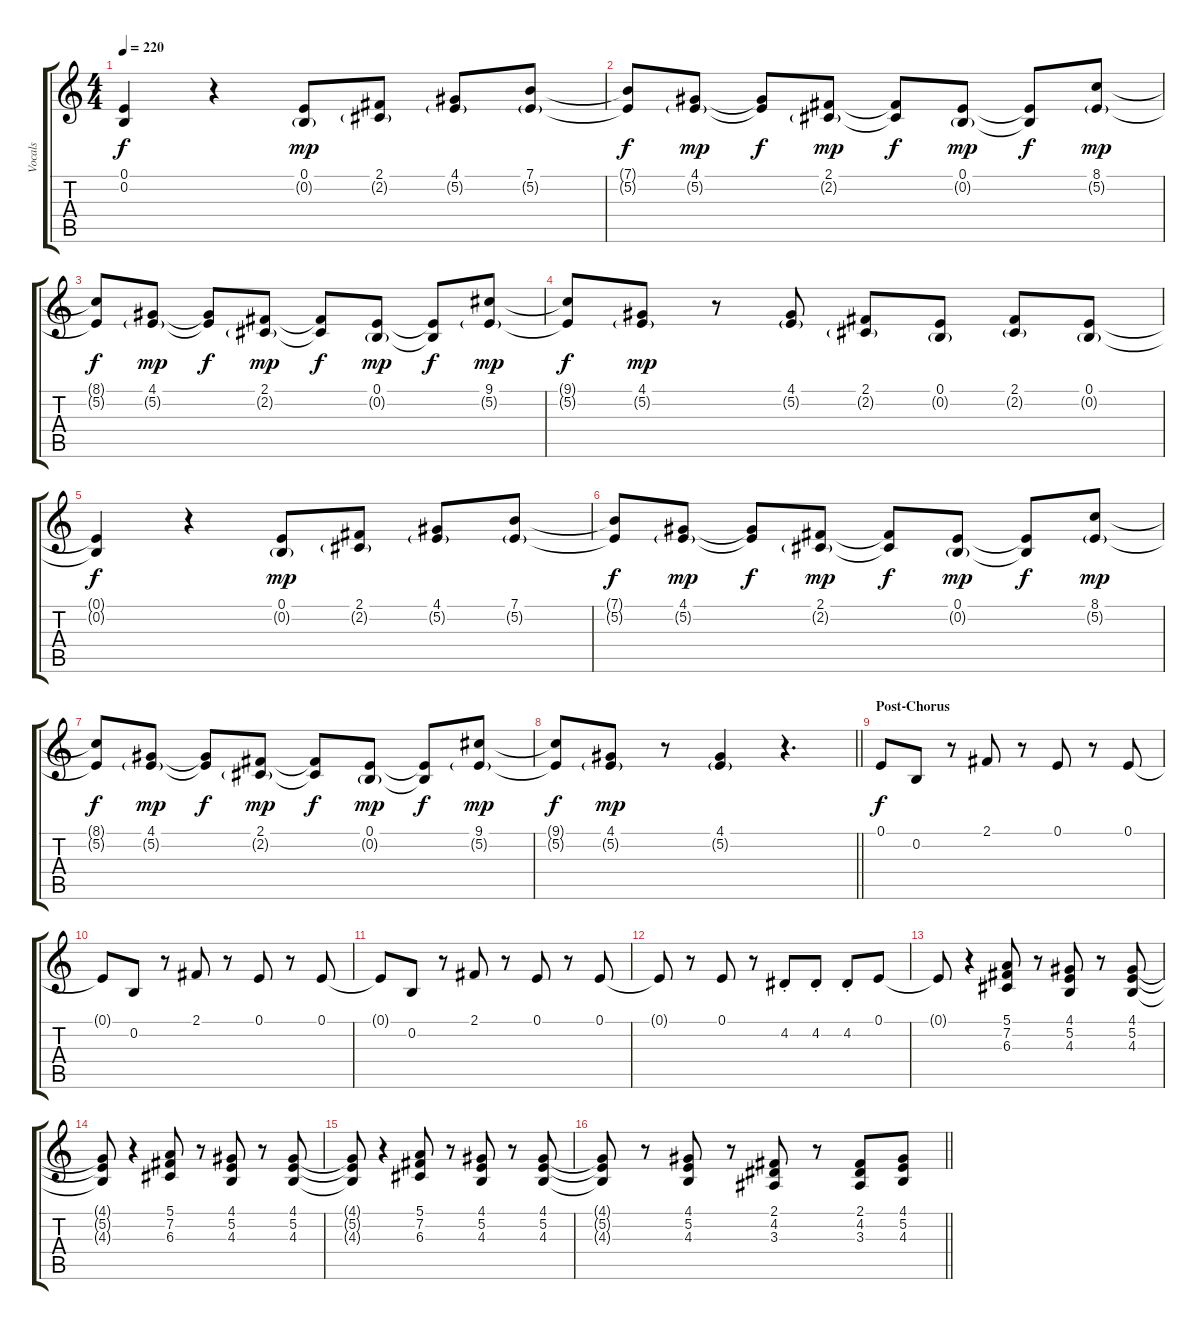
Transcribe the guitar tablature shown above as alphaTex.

\track ("Vocals" "Vocals") {instrument clarinet}
\staff {score tabs}
\tuning (E4 B3 G3 D3 A2 E2) {hide}
\ts (4 4)
\tempo 220
\clef g2
\ks c
(0.1{t} 0.2{t}).4{dy f} r.4 (0.1 0.2{g}).8{dy mp} (2.1 2.2{g}).8 (4.1 5.2{g}).8 (7.1 5.2{g}).8 |
(7.1{t} 5.2{t}).8{dy f} (4.1 5.2{g}).8{dy mp} (4.1{t} 5.2{t}).8{dy f} (2.1 2.2{g}).8{dy mp} (2.1{t} 2.2{t}).8{dy f} (0.1 0.2{g}).8{dy mp} (0.1{t} 0.2{t}).8{dy f} (8.1 5.2{g}).8{dy mp} |
(8.1{t} 5.2{t}).8{dy f} (4.1 5.2{g}).8{dy mp} (4.1{t} 5.2{t}).8{dy f} (2.1 2.2{g}).8{dy mp} (2.1{t} 2.2{t}).8{dy f} (0.1 0.2{g}).8{dy mp} (0.1{t} 0.2{t}).8{dy f} (9.1 5.2{g}).8{dy mp} |
(9.1{t} 5.2{t}).8{dy f} (4.1 5.2{g}).8{dy mp} r.8 (4.1 5.2{g}).8 (2.1 2.2{g}).8 (0.1 0.2{g}).8 (2.1 2.2{g}).8 (0.1 0.2{g}).8 |
(0.1{t} 0.2{t}).4{dy f} r.4 (0.1 0.2{g}).8{dy mp} (2.1 2.2{g}).8 (4.1 5.2{g}).8 (7.1 5.2{g}).8 |
(7.1{t} 5.2{t}).8{dy f} (4.1 5.2{g}).8{dy mp} (4.1{t} 5.2{t}).8{dy f} (2.1 2.2{g}).8{dy mp} (2.1{t} 2.2{t}).8{dy f} (0.1 0.2{g}).8{dy mp} (0.1{t} 0.2{t}).8{dy f} (8.1 5.2{g}).8{dy mp} |
(8.1{t} 5.2{t}).8{dy f} (4.1 5.2{g}).8{dy mp} (4.1{t} 5.2{t}).8{dy f} (2.1 2.2{g}).8{dy mp} (2.1{t} 2.2{t}).8{dy f} (0.1 0.2{g}).8{dy mp} (0.1{t} 0.2{t}).8{dy f} (9.1 5.2{g}).8{dy mp} |
\barLineRight lightlight
(9.1{t} 5.2{t}).8{dy f} (4.1 5.2{g}).8{dy mp} r.8 (4.1 5.2{g}).4 r.4{d} |
\section ("" "Post-Chorus")
0.1.8{dy f} 0.2.8 r.8 2.1.8 r.8 0.1.8 r.8 0.1.8 |
0.1{t}.8 0.2.8 r.8 2.1.8 r.8 0.1.8 r.8 0.1.8 |
0.1{t}.8 0.2.8 r.8 2.1.8 r.8 0.1.8 r.8 0.1.8 |
0.1{t}.8 r.8 0.1.8 r.8 4.2{st}.8 4.2{st}.8 4.2{st}.8 0.1.8 |
0.1{t}.8 r.4 (5.1 7.2 6.3).8 r.8 (4.1 5.2 4.3).8 r.8 (4.1 5.2 4.3).8 |
(4.1{t} 5.2{t} 4.3{t}).8 r.4 (5.1 7.2 6.3).8 r.8 (4.1 5.2 4.3).8 r.8 (4.1 5.2 4.3).8 |
(4.1{t} 5.2{t} 4.3{t}).8 r.4 (5.1 7.2 6.3).8 r.8 (4.1 5.2 4.3).8 r.8 (4.1 5.2 4.3).8 |
\barLineRight lightlight
(4.1{t} 5.2{t} 4.3{t}).8 r.8 (4.1 5.2 4.3).8 r.8 (2.1 4.2 3.3).8 r.8 (2.1 4.2 3.3).8 (4.1 5.2 4.3).8
